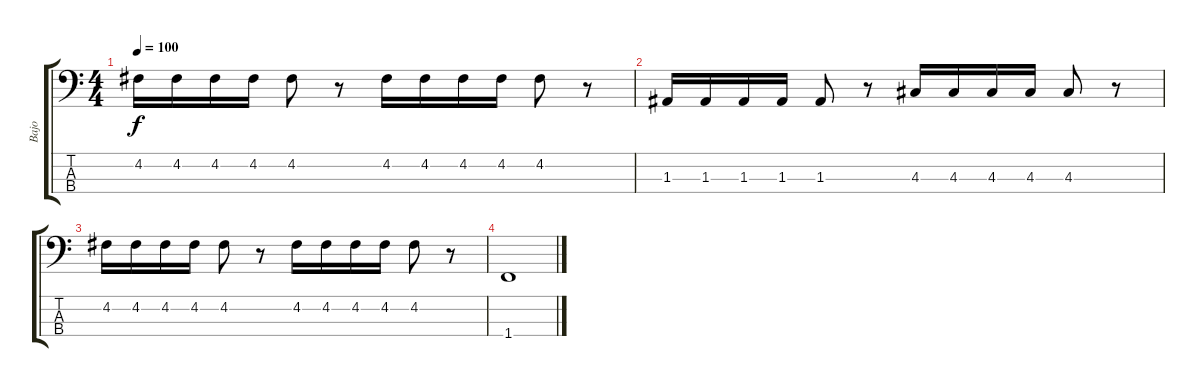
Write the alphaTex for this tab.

\track ("Bajo" "Bajo") {instrument electricbassfinger}
\staff {score tabs}
\tuning (G2 D2 A1 E1) {hide}
\ts (4 4)
\tempo 100
\clef f4
\ks c
4.2.16{dy f} 4.2.16 4.2.16 4.2.16 4.2.8 r.8 4.2.16 4.2.16 4.2.16 4.2.16 4.2.8 r.8 |
1.3.16 1.3.16 1.3.16 1.3.16 1.3.8 r.8 4.3.16 4.3.16 4.3.16 4.3.16 4.3.8 r.8 |
4.2.16 4.2.16 4.2.16 4.2.16 4.2.8 r.8 4.2.16 4.2.16 4.2.16 4.2.16 4.2.8 r.8 |
1.4.1
